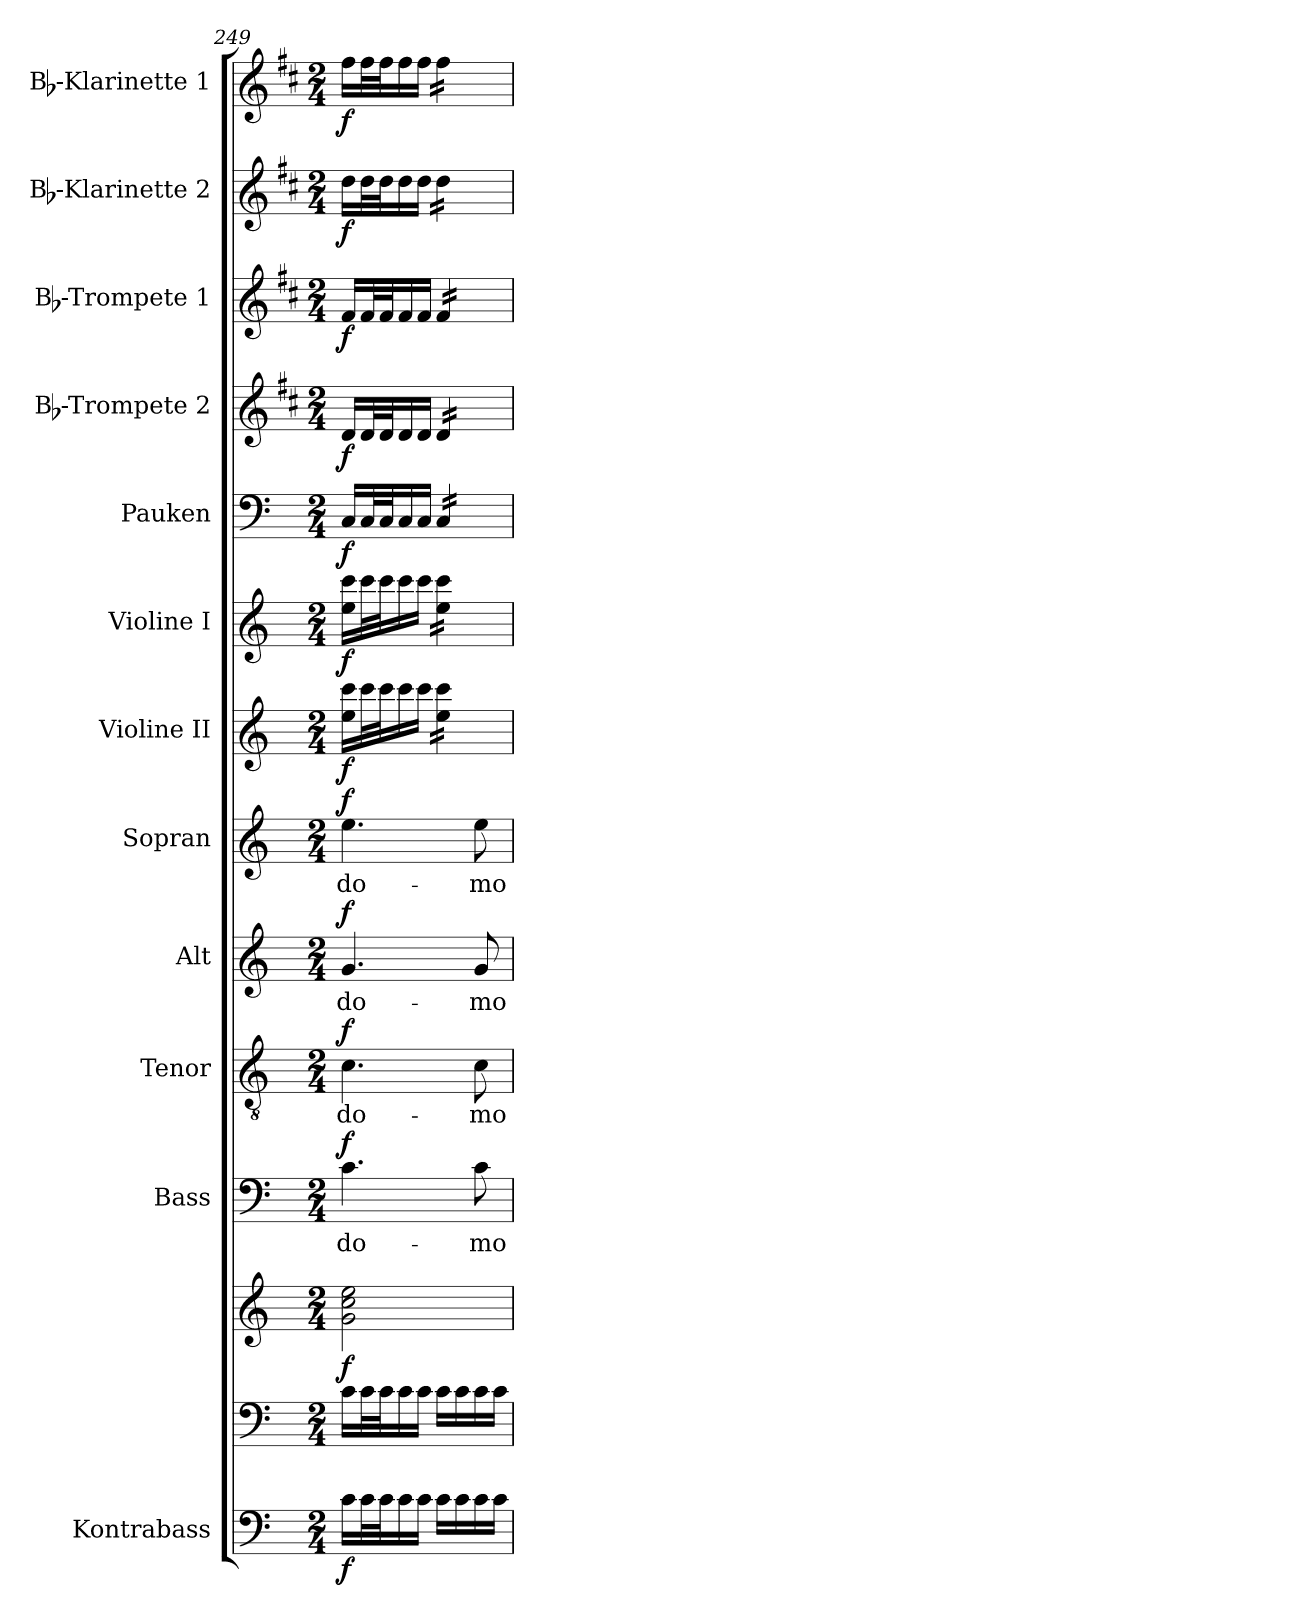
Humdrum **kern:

**kern	**dynam	**kern	**kern	**dynam	**kern	**text	**dynam	**kern	**text	**dynam	**kern	**text	**dynam	**kern	**text	**dynam	**kern	**dynam	**kern	**dynam	**kern	**dynam	**kern	**dynam	**kern	**dynam	**kern	**dynam	**kern	**dynam
*part13	*part13	*part12	*part12	*part12	*part11	*part11	*part11	*part10	*part10	*part10	*part9	*part9	*part9	*part8	*part8	*part8	*part7	*part7	*part6	*part6	*part5	*part5	*part4	*part4	*part3	*part3	*part2	*part2	*part1	*part1
*staff14	*staff14	*staff13	*staff12	*staff12/13	*staff11	*staff11	*staff11	*staff10	*staff10	*staff10	*staff9	*staff9	*staff9	*staff8	*staff8	*staff8	*staff7	*staff7	*staff6	*staff6	*staff5	*staff5	*staff4	*staff4	*staff3	*staff3	*staff2	*staff2	*staff1	*staff1
*I"Kontrabass	*	*	*	*	*I"Bass	*	*	*I"Tenor	*	*	*I"Alt	*	*	*I"Sopran	*	*	*I"Violine II	*	*I"Violine I	*	*I"Pauken	*	*I"Bb-Trompete 2	*	*I"Bb-Trompete 1	*	*I"Bb-Klarinette 2	*	*I"Bb-Klarinette 1	*
*I'Kb.	*	*	*	*	*I'B.	*	*	*I'T.	*	*	*I'A.	*	*	*I'S.	*	*	*I'Vl. II	*	*I'Vl. I	*	*I'Pk.	*	*I'Bb Trp. 2	*	*I'Bb Trp. 1	*	*I'Bb Kl. 2	*	*I'Bb Kl. 1	*
!!LO:PB:g=z
*clefF4	*	*clefF4	*clefG2	*	*clefF4	*	*	*clefGv2	*	*	*clefG2	*	*	*clefG2	*	*	*clefG2	*	*clefG2	*	*clefF4	*	*clefG2	*	*clefG2	*	*clefG2	*	*clefG2	*
*ITrd7c12	*	*	*	*	*	*	*	*	*	*	*	*	*	*	*	*	*	*	*	*	*	*	*ITrd1c2	*	*ITrd1c2	*	*ITrd1c2	*	*ITrd1c2	*
*k[]	*	*k[]	*k[]	*	*k[]	*	*	*k[]	*	*	*k[]	*	*	*k[]	*	*	*k[]	*	*k[]	*	*k[]	*	*k[]	*	*k[]	*	*k[]	*	*k[]	*
*C:	*	*C:	*C:	*	*C:	*	*	*C:	*	*	*C:	*	*	*C:	*	*	*C:	*	*C:	*	*C:	*	*C:	*	*C:	*	*C:	*	*C:	*
*M2/4	*	*M2/4	*M2/4	*	*M2/4	*	*	*M2/4	*	*	*M2/4	*	*	*M2/4	*	*	*M2/4	*	*M2/4	*	*M2/4	*	*M2/4	*	*M2/4	*	*M2/4	*	*M2/4	*
=249	=249	=249	=249	=249	=249	=249	=249	=249	=249	=249	=249	=249	=249	=249	=249	=249	=249	=249	=249	=249	=249	=249	=249	=249	=249	=249	=249	=249	=249	=249
!	!LO:DY:b	!	!	!LO:DY:b	!	!LO:LY:b	!LO:DY:a	!	!LO:LY:b	!LO:DY:a	!	!LO:LY:b	!LO:DY:a	!	!LO:LY:b	!LO:DY:a	!	!LO:DY:b	!	!LO:DY:b	!	!LO:DY:b	!	!LO:DY:b	!	!LO:DY:b	!	!LO:DY:b	!	!LO:DY:b
16C\LL	f	16c\LL	2g\ 2cc\ 2ee\	f	4.c\	do-	f	4.c\	do-	f	4.g/	do-	f	4.ee\	do-	f	16ee\ 16ccc\LL	f	16ee\ 16ccc\LL	f	16C/LL	f	16c/LL	f	16e/LL	f	16cc\LL	f	16ee\LL	f
32C\L	.	32c\L	.	.	.	.	.	.	.	.	.	.	.	.	.	.	32ccc\L	.	32ccc\L	.	32C/L	.	32c/L	.	32e/L	.	32cc\L	.	32ee\L	.
32C\J	.	32c\J	.	.	.	.	.	.	.	.	.	.	.	.	.	.	32ccc\J	.	32ccc\J	.	32C/J	.	32c/J	.	32e/J	.	32cc\J	.	32ee\J	.
16C\	.	16c\	.	.	.	.	.	.	.	.	.	.	.	.	.	.	16ccc\	.	16ccc\	.	16C/	.	16c/	.	16e/	.	16cc\	.	16ee\	.
16C\JJ	.	16c\JJ	.	.	.	.	.	.	.	.	.	.	.	.	.	.	16ccc\JJ	.	16ccc\JJ	.	16C/JJ	.	16c/JJ	.	16e/JJ	.	16cc\JJ	.	16ee\JJ	.
*	*	*	*	*	*	*	*	*	*	*	*	*	*	*	*	*	*tremolo	*	*	*	*	*	*	*	*	*	*	*	*	*
*	*	*	*	*	*	*	*	*	*	*	*	*	*	*	*	*	*	*	*tremolo	*	*	*	*	*	*	*	*	*	*	*
*	*	*	*	*	*	*	*	*	*	*	*	*	*	*	*	*	*	*	*	*	*tremolo	*	*	*	*	*	*	*	*	*
*	*	*	*	*	*	*	*	*	*	*	*	*	*	*	*	*	*	*	*	*	*	*	*tremolo	*	*	*	*	*	*	*
*	*	*	*	*	*	*	*	*	*	*	*	*	*	*	*	*	*	*	*	*	*	*	*	*	*tremolo	*	*	*	*	*
*	*	*	*	*	*	*	*	*	*	*	*	*	*	*	*	*	*	*	*	*	*	*	*	*	*	*	*tremolo	*	*	*
*	*	*	*	*	*	*	*	*	*	*	*	*	*	*	*	*	*	*	*	*	*	*	*	*	*	*	*	*	*tremolo	*
16C\LL	.	16c\LL	.	.	.	.	.	.	.	.	.	.	.	.	.	.	16ee\ 16ccc\LL	.	16ee\ 16ccc\LL	.	16C/LL	.	16c/LL	.	16e/LL	.	16cc\LL	.	16ee\LL	.
16C\	.	16c\	.	.	.	.	.	.	.	.	.	.	.	.	.	.	16ee\ 16ccc\	.	16ee\ 16ccc\	.	16C/	.	16c/	.	16e/	.	16cc\	.	16ee\	.
!	!	!	!	!	!	!LO:LY:b	!	!	!LO:LY:b	!	!	!LO:LY:b	!	!	!LO:LY:b	!	!	!	!	!	!	!	!	!	!	!	!	!	!	!
16C\	.	16c\	.	.	8c\	-mo	.	8c\	-mo	.	8g/	-mo	.	8ee\	-mo	.	16ee\ 16ccc\	.	16ee\ 16ccc\	.	16C/	.	16c/	.	16e/	.	16cc\	.	16ee\	.
16C\JJ	.	16c\JJ	.	.	.	.	.	.	.	.	.	.	.	.	.	.	16ee\ 16ccc\JJ	.	16ee\ 16ccc\JJ	.	16C/JJ	.	16c/JJ	.	16e/JJ	.	16cc\JJ	.	16ee\JJ	.
*	*	*	*	*	*	*	*	*	*	*	*	*	*	*	*	*	*	*	*	*	*	*	*	*	*	*	*	*	*Xtremolo	*
*	*	*	*	*	*	*	*	*	*	*	*	*	*	*	*	*	*	*	*	*	*	*	*	*	*	*	*Xtremolo	*	*	*
*	*	*	*	*	*	*	*	*	*	*	*	*	*	*	*	*	*	*	*	*	*	*	*	*	*Xtremolo	*	*	*	*	*
*	*	*	*	*	*	*	*	*	*	*	*	*	*	*	*	*	*	*	*	*	*	*	*Xtremolo	*	*	*	*	*	*	*
*	*	*	*	*	*	*	*	*	*	*	*	*	*	*	*	*	*	*	*	*	*Xtremolo	*	*	*	*	*	*	*	*	*
*	*	*	*	*	*	*	*	*	*	*	*	*	*	*	*	*	*	*	*Xtremolo	*	*	*	*	*	*	*	*	*	*	*
*	*	*	*	*	*	*	*	*	*	*	*	*	*	*	*	*	*Xtremolo	*	*	*	*	*	*	*	*	*	*	*	*	*
=	=	=	=	=	=	=	=	=	=	=	=	=	=	=	=	=	=	=	=	=	=	=	=	=	=	=	=	=	=	=
*-	*-	*-	*-	*-	*-	*-	*-	*-	*-	*-	*-	*-	*-	*-	*-	*-	*-	*-	*-	*-	*-	*-	*-	*-	*-	*-	*-	*-	*-	*-
